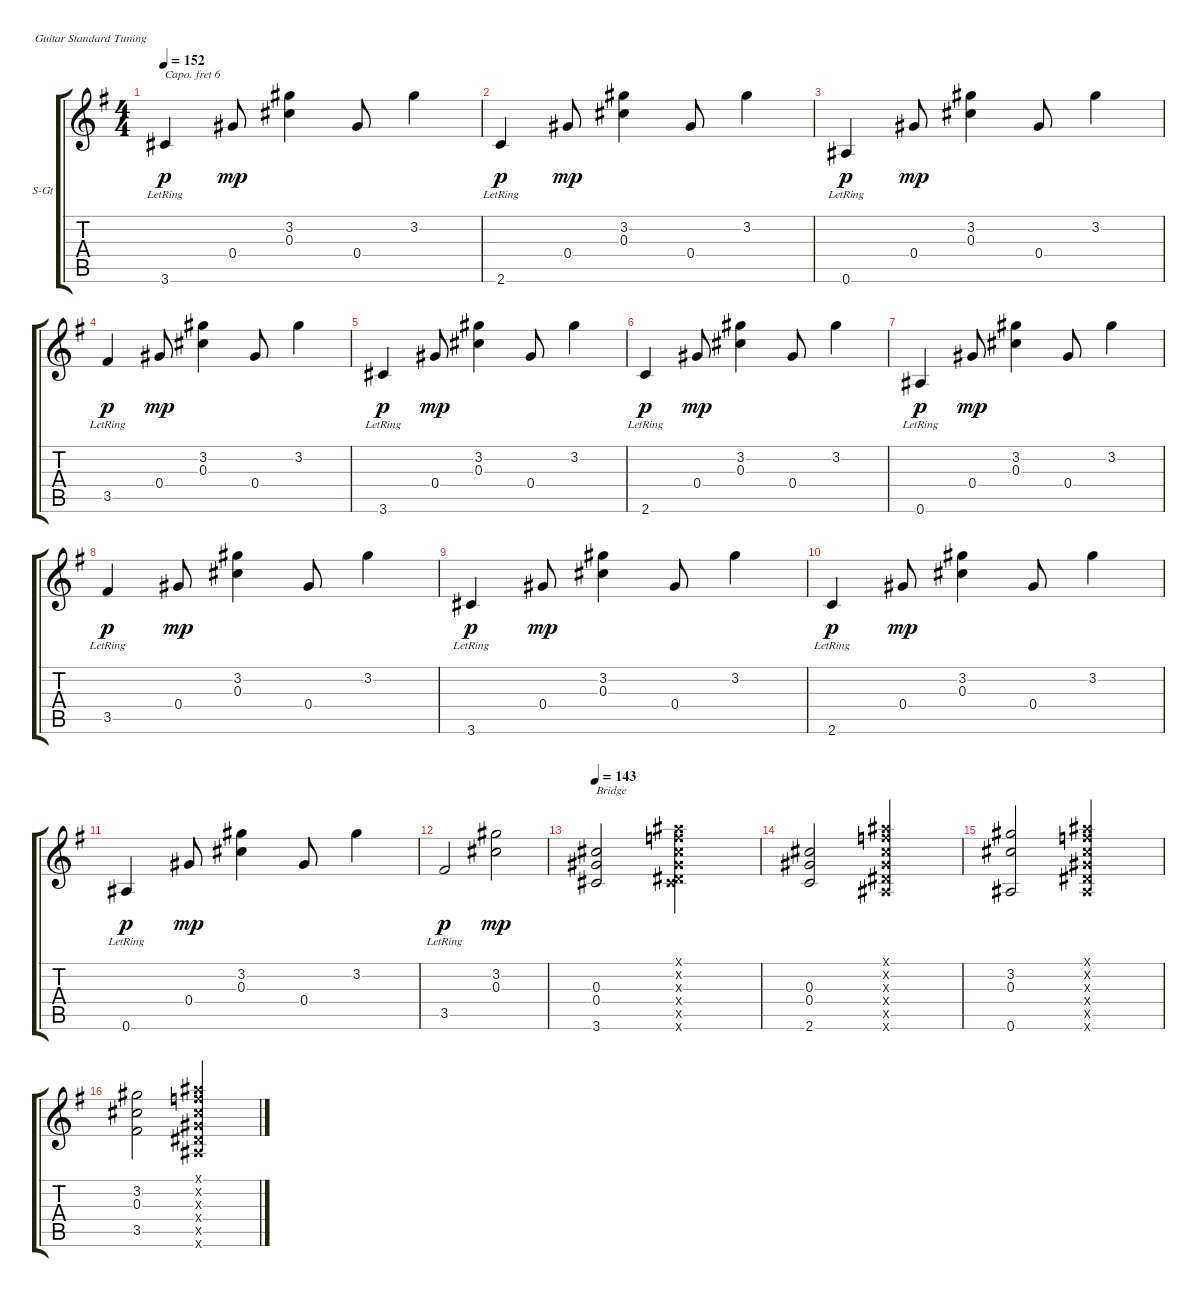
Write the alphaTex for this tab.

\defaultSystemsLayout 4
\bracketExtendMode groupsimilarinstruments
\firstSystemTrackNameOrientation horizontal
\otherSystemsTrackNameOrientation horizontal
\track ("Steel Guitar" "S-Gt") {instrument acousticguitarsteel}
\staff {score tabs}
\capo 6
\tuning (E4 B3 G3 D3 A2 E2)
\ts (4 4)
\tempo 152
\clef g2
\ks g
3.6{lr}.4{dy p} 0.4.8{dy mp} (0.3 3.2).4 0.4.8 3.2.4 |
2.6{lr}.4{dy p} 0.4.8{dy mp} (0.3 3.2).4 0.4.8 3.2.4 |
0.6{lr}.4{dy p} 0.4.8{dy mp} (0.3 3.2).4 0.4.8 3.2.4 |
3.5{lr}.4{dy p} 0.4.8{dy mp} (0.3 3.2).4 0.4.8 3.2.4 |
3.6{lr}.4{dy p} 0.4.8{dy mp} (0.3 3.2).4 0.4.8 3.2.4 |
2.6{lr}.4{dy p} 0.4.8{dy mp} (0.3 3.2).4 0.4.8 3.2.4 |
0.6{lr}.4{dy p} 0.4.8{dy mp} (0.3 3.2).4 0.4.8 3.2.4 |
3.5{lr}.4{dy p} 0.4.8{dy mp} (0.3 3.2).4 0.4.8 3.2.4 |
3.6{lr}.4{dy p} 0.4.8{dy mp} (0.3 3.2).4 0.4.8 3.2.4 |
2.6{lr}.4{dy p} 0.4.8{dy mp} (0.3 3.2).4 0.4.8 3.2.4 |
0.6{lr}.4{dy p} 0.4.8{dy mp} (0.3 3.2).4 0.4.8 3.2.4 |
3.5{lr}.2{dy p} (3.2 0.3).2{dy mp} |
\tempo 143
(3.6 0.4 0.3).2{txt "Bridge"} (3.6{x} 0.4{x} 0.3{x} 0.5{x} 0.2{x} 0.1{x}).2 |
(2.6 0.4 0.3).2 (0.6{x} 0.4{x} 0.3{x} 0.1{x} 0.2{x} 0.5{x}).2 |
(0.6 0.3 3.2).2 (0.2{x} 0.1{x} 0.3{x} 0.4{x} 0.5{x} 0.6{x}).2 |
(3.5 0.3 3.2).2 (0.2{x} 0.1{x} 0.3{x} 0.4{x} 0.5{x} 0.6{x}).2
